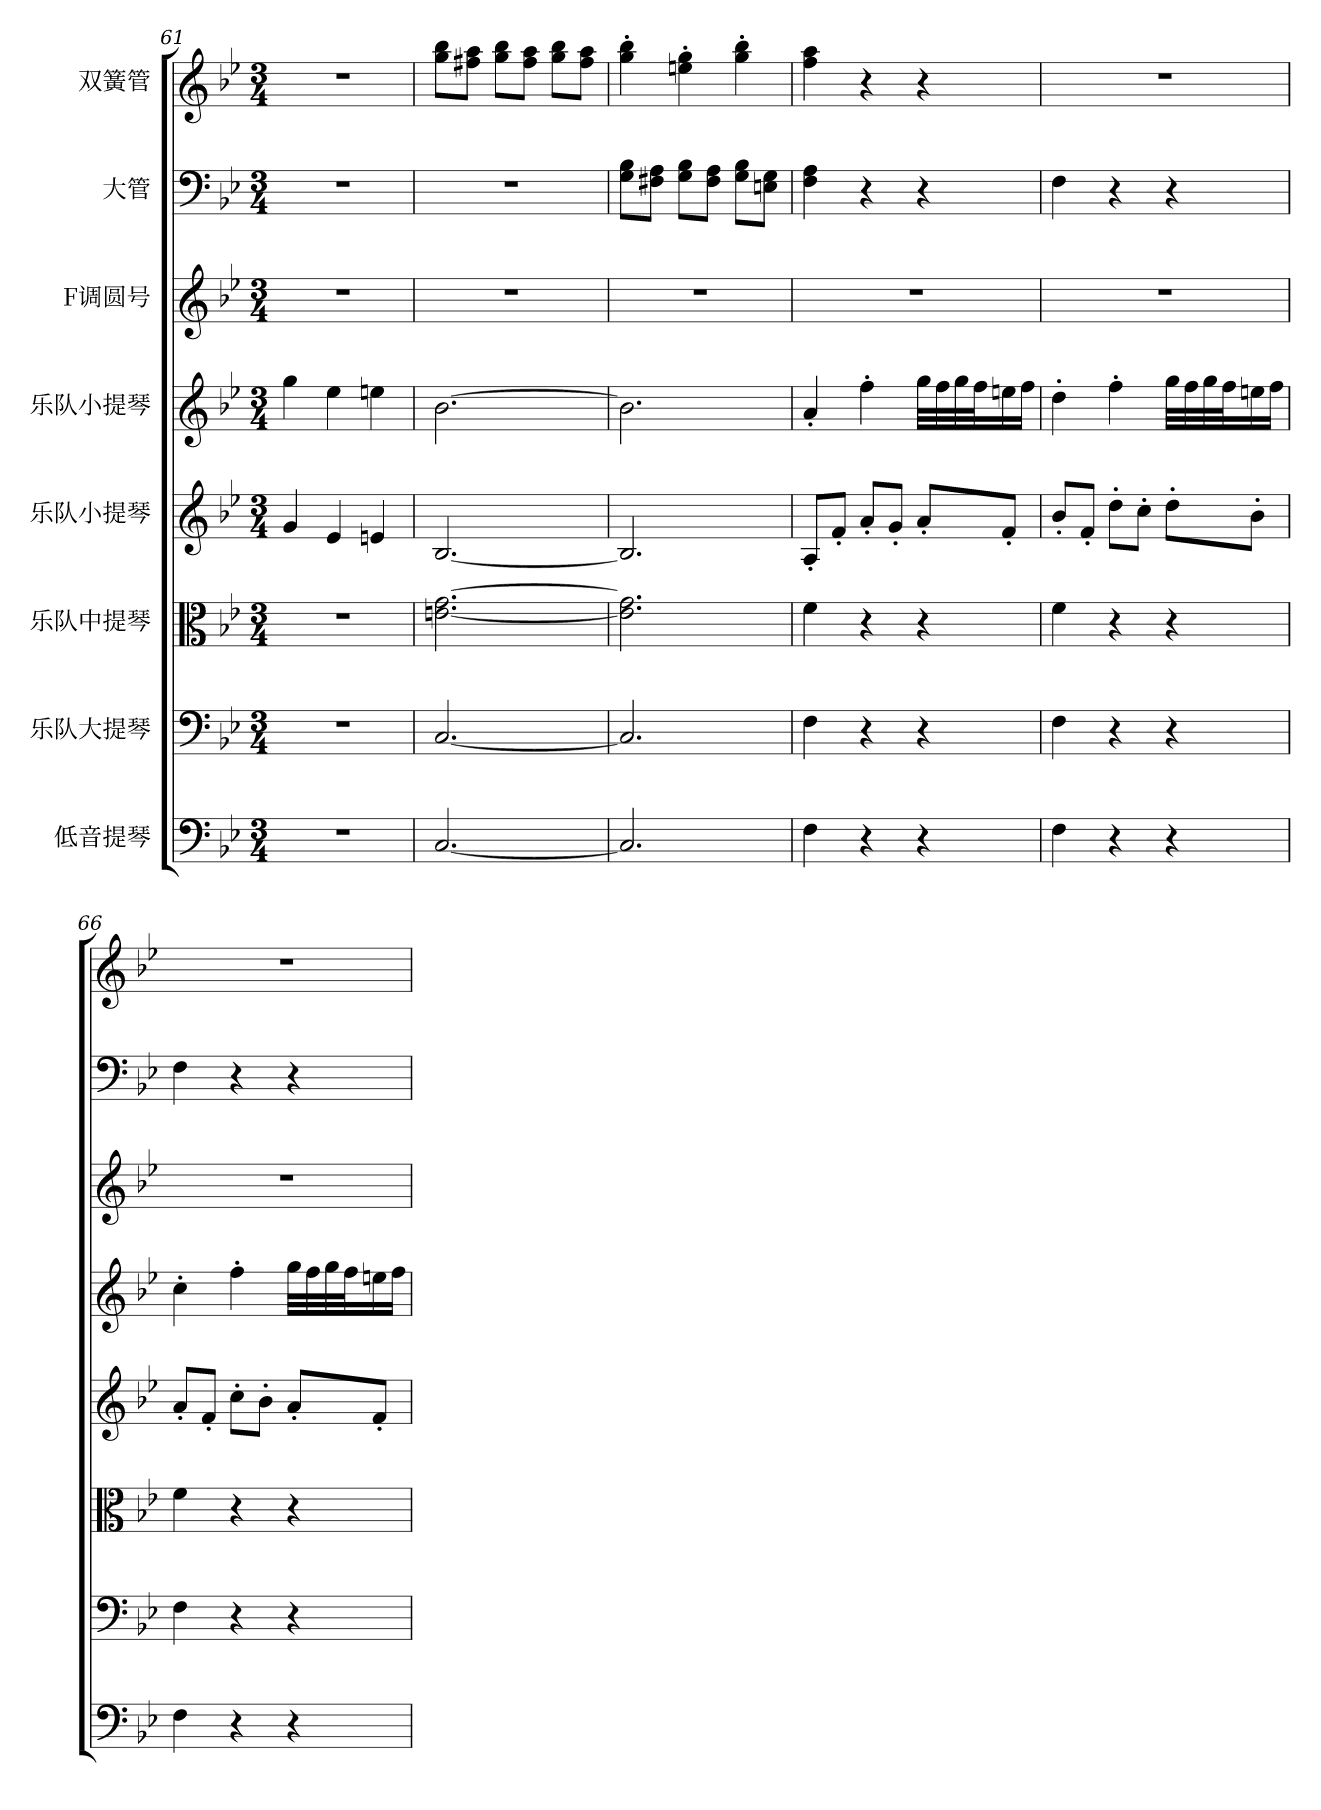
**kern	**kern	**kern	**kern	**kern	**kern	**kern	**kern
*part8	*part7	*part6	*part5	*part4	*part3	*part2	*part1
*staff8	*staff7	*staff6	*staff5	*staff4	*staff3	*staff2	*staff1
*I"低音提琴	*I"乐队大提琴	*I"乐队中提琴	*I"乐队小提琴	*I"乐队小提琴	*I"F调圆号	*I"大管	*I"双簧管
*clefF4	*clefF4	*clefC3	*clefG2	*clefG2	*clefG2	*clefF4	*clefG2
*ITrd7c12	*	*	*	*	*ITrd4c7	*	*
*k[b-e-]	*k[b-e-]	*k[b-e-]	*k[b-e-]	*k[b-e-]	*k[b-e-a-]	*k[b-e-]	*k[b-e-]
*M3/4	*M3/4	*M3/4	*M3/4	*M3/4	*M3/4	*M3/4	*M3/4
=61	=61	=61	=61	=61	=61	=61	=61
2.r	2.r	2.r	4g/	4gg\	2.r	2.r	2.r
.	.	.	4e-/	4ee-\	.	.	.
.	.	.	4en/	4een\	.	.	.
!!LO:PB:g=z
=62	=62	=62	=62	=62	=62	=62	=62
[2.CC/	[2.C/	[2.en\ [2.g\	[2.B-/	[2.b-\	2.r	2.r	8gg\ 8bb-\L
.	.	.	.	.	.	.	8ff#X\ 8aa\J
.	.	.	.	.	.	.	8gg\ 8bb-\L
.	.	.	.	.	.	.	8ff#\ 8aa\J
.	.	.	.	.	.	.	8gg\ 8bb-\L
.	.	.	.	.	.	.	8ff#\ 8aa\J
=63	=63	=63	=63	=63	=63	=63	=63
2.CC/]	2.C/]	2.e\] 2.g\]	2.B-/]	2.b-\]	2.r	8G\ 8B-\L	4gg\' 4bb-\'
.	.	.	.	.	.	8F#X\ 8A\J	.
.	.	.	.	.	.	8G\ 8B-\L	4een\' 4gg\'
.	.	.	.	.	.	8F#\ 8A\J	.
.	.	.	.	.	.	8G\ 8B-\L	4gg\' 4bb-\'
.	.	.	.	.	.	8En\ 8G\J	.
=64	=64	=64	=64	=64	=64	=64	=64
4FF\	4F\	4f\	8A'/L	4a'/	2.r	4F\ 4A\	4ff\ 4aa\
.	.	.	8f'/J	.	.	.	.
4r	4r	4r	8a'/L	4ff'\	.	4r	4r
.	.	.	8g'/J	.	.	.	.
4r	4r	4r	8a'/L	32gg\LLL	.	4r	4r
.	.	.	.	32ff\	.	.	.
.	.	.	.	32gg\	.	.	.
.	.	.	.	32ff\J	.	.	.
.	.	.	8f'/J	16een\	.	.	.
.	.	.	.	16ff\JJ	.	.	.
=65	=65	=65	=65	=65	=65	=65	=65
4FF\	4F\	4f\	8b-'/L	4dd'\	2.r	4F\	2.r
.	.	.	8f'/J	.	.	.	.
4r	4r	4r	8dd'\L	4ff'\	.	4r	.
.	.	.	8cc'\J	.	.	.	.
4r	4r	4r	8dd'\L	32gg\LLL	.	4r	.
.	.	.	.	32ff\	.	.	.
.	.	.	.	32gg\	.	.	.
.	.	.	.	32ff\J	.	.	.
.	.	.	8b-'\J	16een\	.	.	.
.	.	.	.	16ff\JJ	.	.	.
!!LO:PB:g=z
=66	=66	=66	=66	=66	=66	=66	=66
4FF\	4F\	4f\	8a'/L	4cc'\	2.r	4F\	2.r
.	.	.	8f'/J	.	.	.	.
4r	4r	4r	8cc'\L	4ff'\	.	4r	.
.	.	.	8b-'\J	.	.	.	.
4r	4r	4r	8a'/L	32gg\LLL	.	4r	.
.	.	.	.	32ff\	.	.	.
.	.	.	.	32gg\	.	.	.
.	.	.	.	32ff\J	.	.	.
.	.	.	8f'/J	16een\	.	.	.
.	.	.	.	16ff\JJ	.	.	.
=	=	=	=	=	=	=	=
*-	*-	*-	*-	*-	*-	*-	*-
